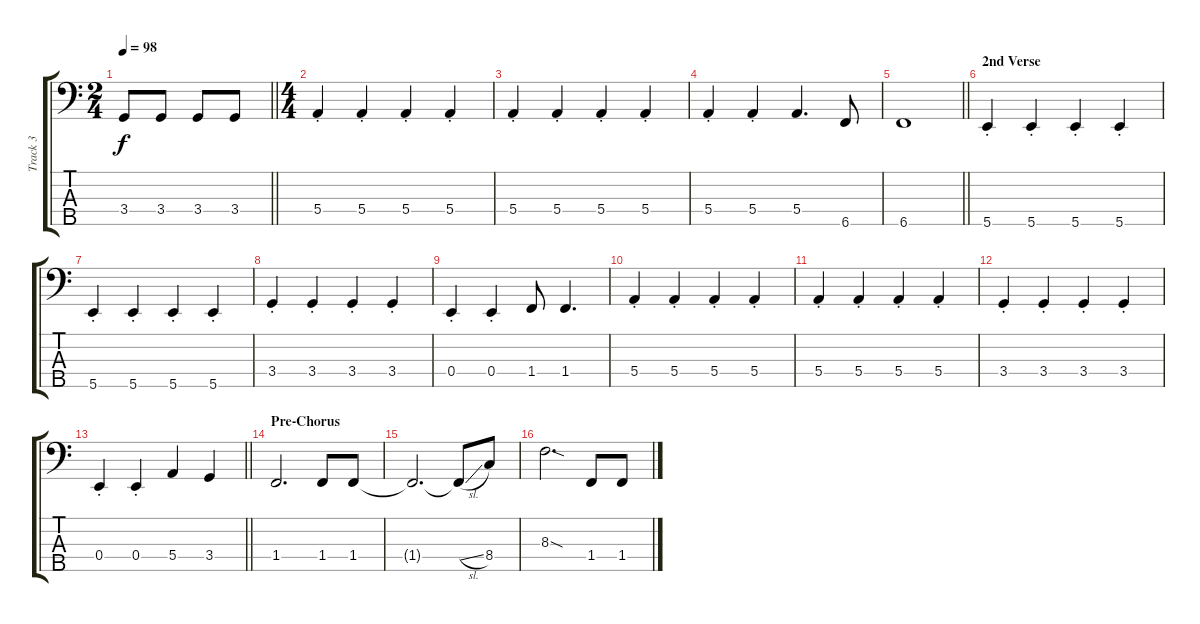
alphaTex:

\track ("Track 3" "Track 3") {instrument electricbasspick}
\staff {score tabs}
\tuning (G2 D2 A1 E1 B0) {hide}
\ts (2 4)
\tempo 98
\clef f4
\barLineRight lightlight
\ks c
3.4.8{dy f} 3.4.8 3.4.8 3.4.8 |
\ts (4 4)
5.4{st}.4 5.4{st}.4 5.4{st}.4 5.4{st}.4 |
5.4{st}.4 5.4{st}.4 5.4{st}.4 5.4{st}.4 |
5.4{st}.4 5.4{st}.4 5.4.4{d} 6.5.8 |
\barLineRight lightlight
6.5.1 |
\section ("" "2nd Verse")
5.5{st}.4 5.5{st}.4 5.5{st}.4 5.5{st}.4 |
5.5{st}.4 5.5{st}.4 5.5{st}.4 5.5{st}.4 |
3.4{st}.4 3.4{st}.4 3.4{st}.4 3.4{st}.4 |
0.4{st}.4 0.4{st}.4 1.4.8 1.4.4{d} |
5.4{st}.4 5.4{st}.4 5.4{st}.4 5.4{st}.4 |
5.4{st}.4 5.4{st}.4 5.4{st}.4 5.4{st}.4 |
3.4{st}.4 3.4{st}.4 3.4{st}.4 3.4{st}.4 |
\barLineRight lightlight
0.4{st}.4 0.4{st}.4 5.4.4 3.4.4 |
\section ("" "Pre-Chorus")
1.4.2{d} 1.4.8 1.4.8 |
1.4{t}.2{d} 1.4{sl t}.8 8.4.8 |
8.3{sod}.2{d} 1.4.8 1.4.8
